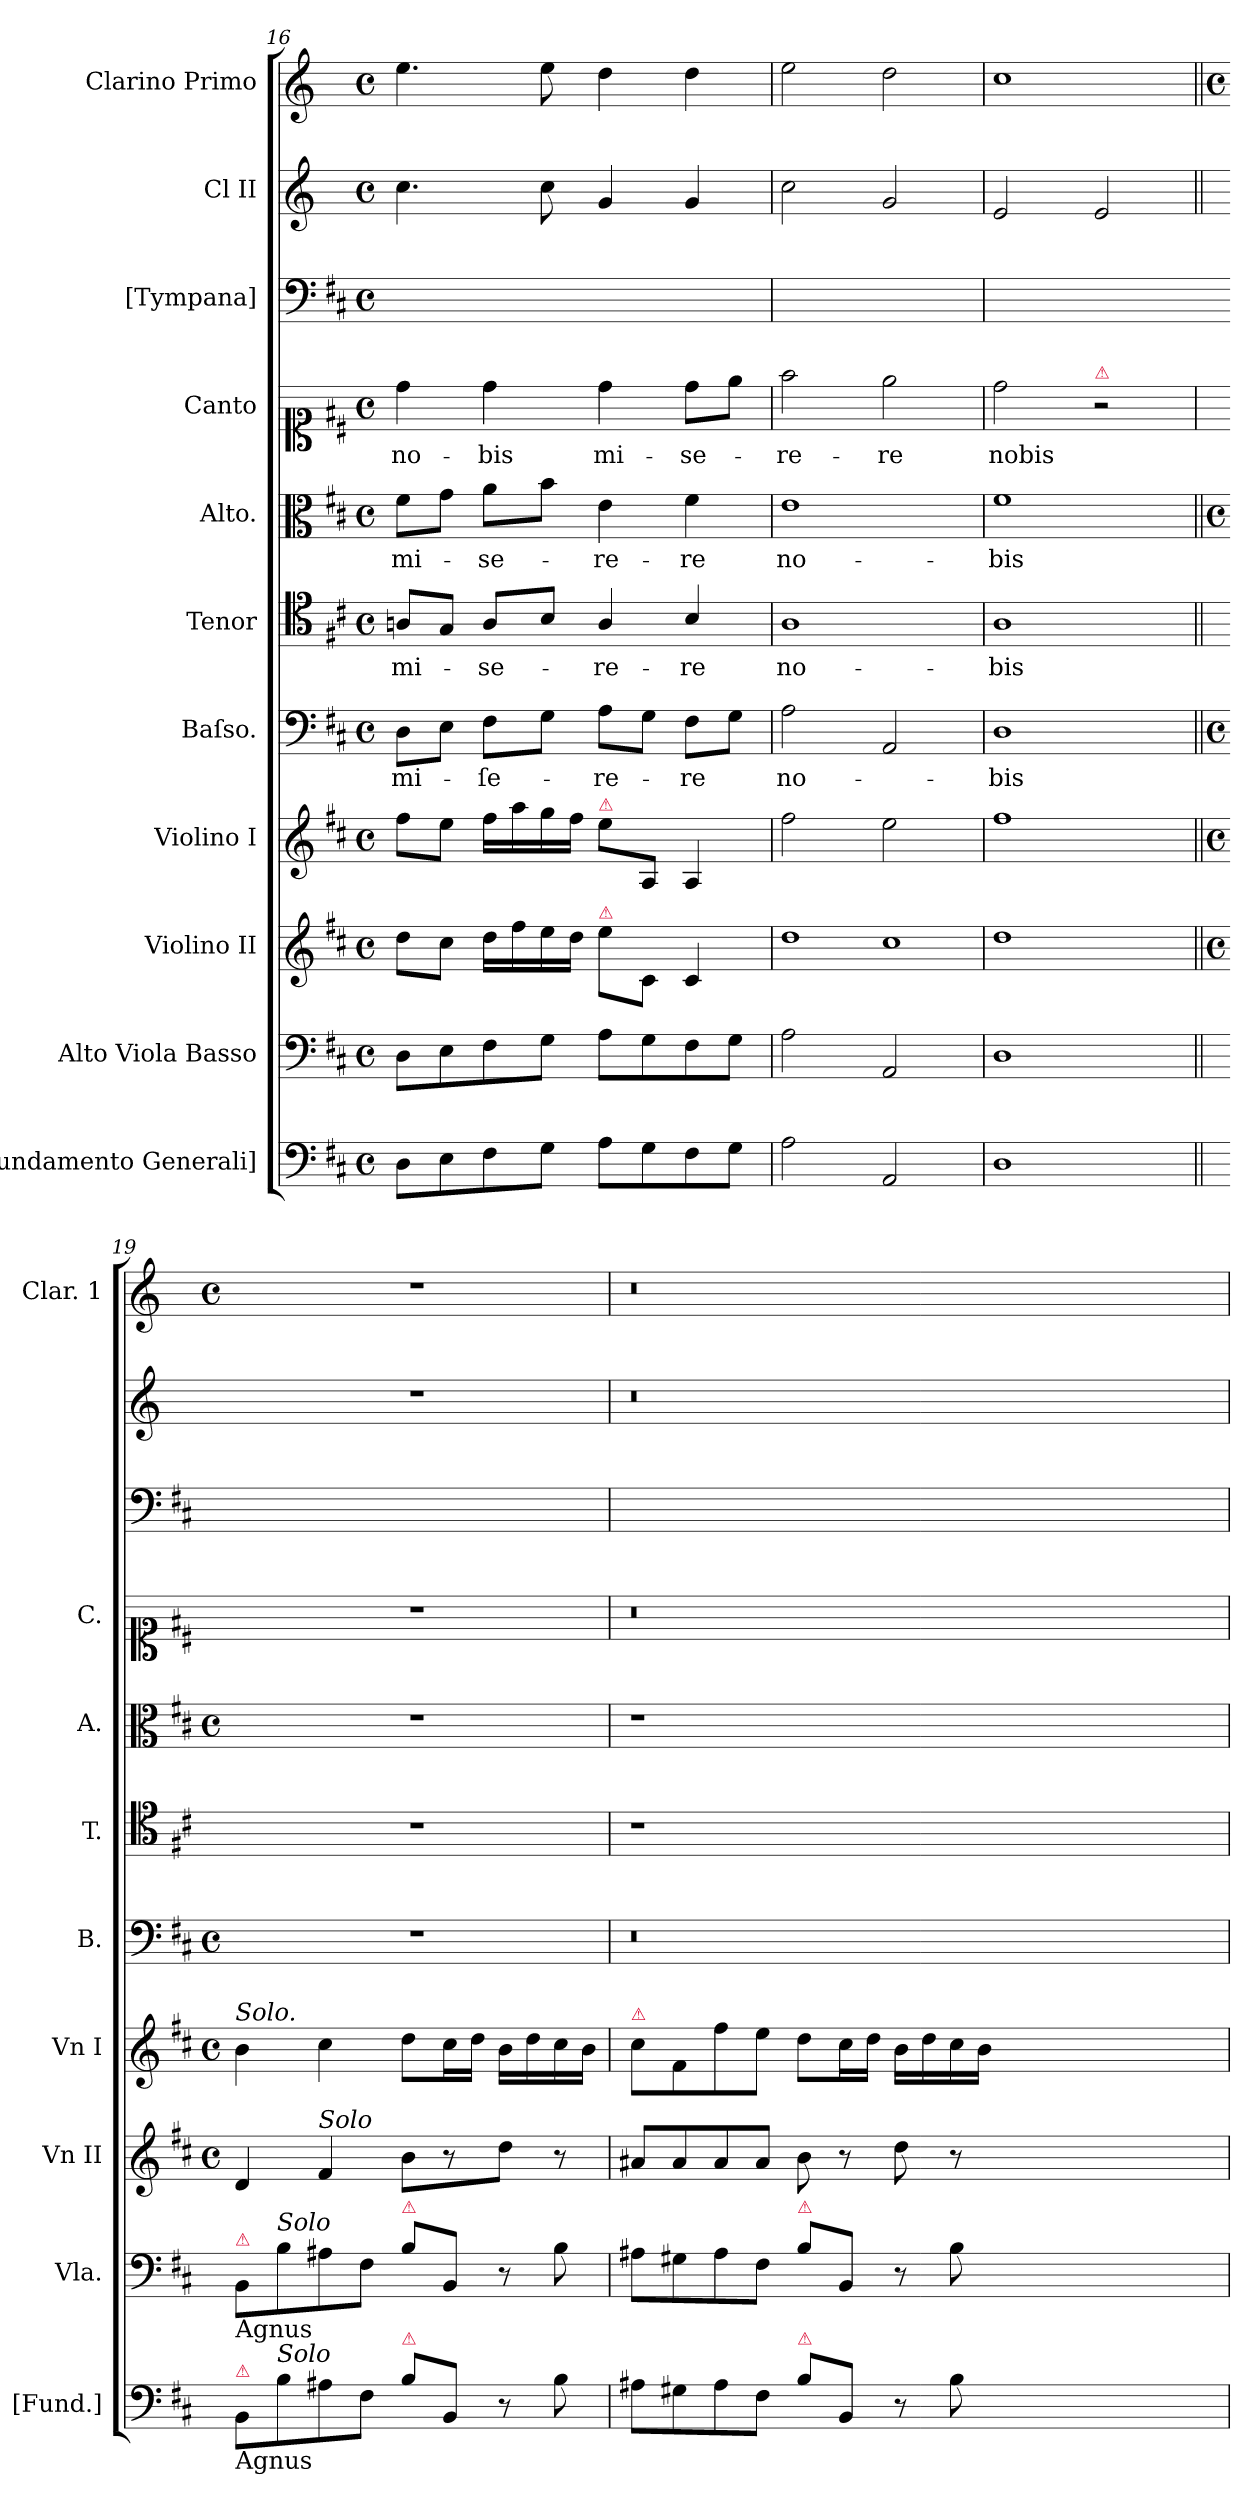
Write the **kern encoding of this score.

**kern	**kern	**kern	**kern	**kern	**text	**kern	**text	**kern	**text	**kern	**text	**kern	**kern	**kern
*part11	*part10	*part9	*part8	*part7	*part7	*part6	*part6	*part5	*part5	*part4	*part4	*part3	*part2	*part1
*staff11	*staff10	*staff9	*staff8	*staff7	*staff7	*staff6	*staff6	*staff5	*staff5	*staff4	*staff4	*staff3	*staff2	*staff1
*I"[Fundamento Generali]	*I"Alto Viola Basso	*I"Violino II	*I"Violino I	*I"Baſso.	*	*I"Tenor	*	*I"Alto.	*	*I"Canto	*	*I"[Tympana]	*I"Cl II	*I"Clarino Primo
*I'[Fund.]	*I'Vla.	*I'Vn II	*I'Vn I	*I'B.	*	*I'T.	*	*I'A.	*	*I'C.	*	*	*	*I'Clar. 1
*clefF4	*clefF4	*clefG2	*clefG2	*clefF4	*	*clefC4	*	*clefC3	*	*clefC1	*	*clefF4	*clefG2	*clefG2
*	*	*	*	*	*	*	*	*	*	*	*	*	*ITrd-1c-2	*ITrd-1c-2
*k[f#c#]	*k[f#c#]	*k[f#c#]	*k[f#c#]	*k[f#c#]	*	*k[f#c#]	*	*k[f#c#]	*	*k[f#c#]	*	*k[f#c#]	*k[f#c#]	*k[f#c#]
*M4/4	*M4/4	*M4/4	*M4/4	*M4/4	*	*M4/4	*	*M4/4	*	*M4/4	*	*M4/4	*M4/4	*M4/4
*met(c)	*met(c)	*met(c)	*met(c)	*met(c)	*	*met(c)	*	*met(c)	*	*met(c)	*	*met(c)	*met(c)	*met(c)
=16	=16	=16	=16	=16	=16	=16	=16	=16	=16	=16	=16	=16	=16	=16
8D\L	8D\L	8dd\L	8ff#\L	8D\L	mi-	8An/L	mi-	8f#\L	mi-	4dd\	no-	1ryy	4.dd\	4.ff#\
8E\	8E\	8cc#\J	8ee\J	8E\J	.	8G/J	.	8g\J	.	.	.	.	.	.
8F#\	8F#\	16dd\LL	16ff#\LL	8F#\L	-ſe-	8A/L	-se-	8a\L	-se-	4dd\	-bis	.	.	.
.	.	16ff#\	16aa\	.	.	.	.	.	.	.	.	.	.	.
8G\J	8G\J	16ee\	16gg\	8G\J	.	8B/J	.	8b\J	.	.	.	.	8dd\	8ff#\
.	.	16dd\JJ	16ff#\JJ	.	.	.	.	.	.	.	.	.	.	.
!	!	!	!LO:TX:a:color=crimson:t=⚠	!	!	!	!	!	!	!	!	!	!	!
!	!	!LO:TX:a:color=crimson:t=⚠	!	!	!	!	!	!	!	!	!	!	!	!
8A\L	8A\L	8ee\L	8ee\L	8A\L	-re-	4A/	-re-	4e\	-re-	4dd\	mi-	.	4a/	4ee\
8G\	8G\	8c#\J	8A/J	8G\J	.	.	.	.	.	.	.	.	.	.
8F#\	8F#\	4c#/	4A/	8F#\L	-re	4B/	-re	4f#\	-re	8dd\L	-se-	.	4a/	4ee\
8G\J	8G\J	.	.	8G\J	.	.	.	.	.	8ee\J	.	.	.	.
=17	=17	=17	=17	=17	=17	=17	=17	=17	=17	=17	=17	=17	=17	=17
!	!	!LO:N:vis=1	!	!	!	!	!	!	!	!	!	!	!	!
2A\	2A\	2dd\	2ff#\	2A\	no-	1A\	no-	1e\	no-	2ff#\	-re-	1ryy	2dd\	2ff#\
!	!	!LO:N:vis=1	!	!	!	!	!	!	!	!	!	!	!	!
2AA/	2AA/	2cc#\	2ee\	2AA/	.	.	.	.	.	2ee\	-re	.	2a/	2ee\
=18	=18	=18	=18	=18	=18	=18	=18	=18	=18	=18	=18	=18	=18	=18
1D\	1D\	1dd\	1ff#\	1D\	-bis	1A\	-bis	1f#\	-bis	2dd\	nobis	1ryy	2f#/	1dd\
!	!	!	!	!	!	!	!	!	!	!LO:TX:a:color=crimson:t=⚠	!	!	!	!
.	.	.	.	.	.	.	.	.	.	2r	.	.	2f#/	.
=19||	=19||	=19||	=19||	=19||	=19||	=19||	=19||	=19||	=19||	=19	=19||	=19||	=19||	=19||
*	*	*M4/4	*M4/4	*M4/4	*	*	*	*M4/4	*	*	*	*	*	*M4/4
*	*	*met(c)	*met(c)	*met(c)	*	*	*	*met(c)	*	*	*	*	*	*met(c)
!	!	!	!LO:TX:a:i:t=Solo.	!	!	!	!	!	!	!	!	!	!	!
!	!LO:TX:b:t=Agnus	!	!	!	!	!	!	!	!	!	!	!	!	!
!	!LO:TX:a:color=crimson:t=⚠	!	!	!	!	!	!	!	!	!	!	!	!	!
!LO:TX:b:t=Agnus	!	!	!	!	!	!	!	!	!	!	!	!	!	!
!LO:TX:a:color=crimson:t=⚠	!	!	!	!	!	!	!	!	!	!	!	!	!	!
8BB/L	8BB/L	4d/	4b\	1r	.	1r	.	1r	.	1r	.	1ryy	1r	1r
!	!LO:TX:a:i:t=Solo	!	!	!	!	!	!	!	!	!	!	!	!	!
!LO:TX:a:i:t=Solo	!	!	!	!	!	!	!	!	!	!	!	!	!	!
8B\	8B\	.	.	.	.	.	.	.	.	.	.	.	.	.
!	!	!LO:TX:a:i:t=Solo	!	!	!	!	!	!	!	!	!	!	!	!
8A#X\	8A#X\	4f#/	4cc#\	.	.	.	.	.	.	.	.	.	.	.
8F#\J	8F#\J	.	.	.	.	.	.	.	.	.	.	.	.	.
!	!LO:TX:a:color=crimson:t=⚠	!	!	!	!	!	!	!	!	!	!	!	!	!
!LO:TX:a:color=crimson:t=⚠	!	!	!	!	!	!	!	!	!	!	!	!	!	!
8B\L	8B\L	8b\L	8dd\L	.	.	.	.	.	.	.	.	.	.	.
8BB/J	8BB/J	8r	16cc#\L	.	.	.	.	.	.	.	.	.	.	.
.	.	.	16dd\JJ	.	.	.	.	.	.	.	.	.	.	.
8r	8r	8dd\J	16b\LL	.	.	.	.	.	.	.	.	.	.	.
.	.	.	16dd\	.	.	.	.	.	.	.	.	.	.	.
8B\	8B\	8r	16cc#\	.	.	.	.	.	.	.	.	.	.	.
.	.	.	16b\JJ	.	.	.	.	.	.	.	.	.	.	.
=20	=20	=20	=20	=20	=20	=20	=20	=20	=20	=20	=20	=20	=20	=20
!	!	!	!LO:TX:a:color=crimson:t=⚠	!	!	!	!	!	!	!	!	!	!	!
8A#X\L	8A#X\L	8a#X/L	8cc#\L	0.r	.	1r	.	1r	.	0.r	.	1ryy	0.r	0.r
8G#X\	8G#X\	8a#/	8f#/	.	.	.	.	.	.	.	.	.	.	.
8A#\	8A#\	8a#/	8ff#\	.	.	.	.	.	.	.	.	.	.	.
8F#\J	8F#\J	8a#/J	8ee\J	.	.	.	.	.	.	.	.	.	.	.
!	!LO:TX:a:color=crimson:t=⚠	!	!	!	!	!	!	!	!	!	!	!	!	!
!LO:TX:a:color=crimson:t=⚠	!	!	!	!	!	!	!	!	!	!	!	!	!	!
8B\L	8B\L	8b\	8dd\L	.	.	.	.	.	.	.	.	.	.	.
8BB/J	8BB/J	8r	16cc#\L	.	.	.	.	.	.	.	.	.	.	.
.	.	.	16dd\JJ	.	.	.	.	.	.	.	.	.	.	.
8r	8r	8dd\	16b\LL	.	.	.	.	.	.	.	.	.	.	.
.	.	.	16dd\	.	.	.	.	.	.	.	.	.	.	.
8B\	8B\	8r	16cc#\	.	.	.	.	.	.	.	.	.	.	.
.	.	.	16b\JJ	.	.	.	.	.	.	.	.	.	.	.
0ryy	0ryy	0ryy	0ryy	.	.	0ryy	.	0ryy	.	.	.	0ryy	.	.
=	=	=	=	=	=	=	=	=	=	=	=	=	=	=
*-	*-	*-	*-	*-	*-	*-	*-	*-	*-	*-	*-	*-	*-	*-
